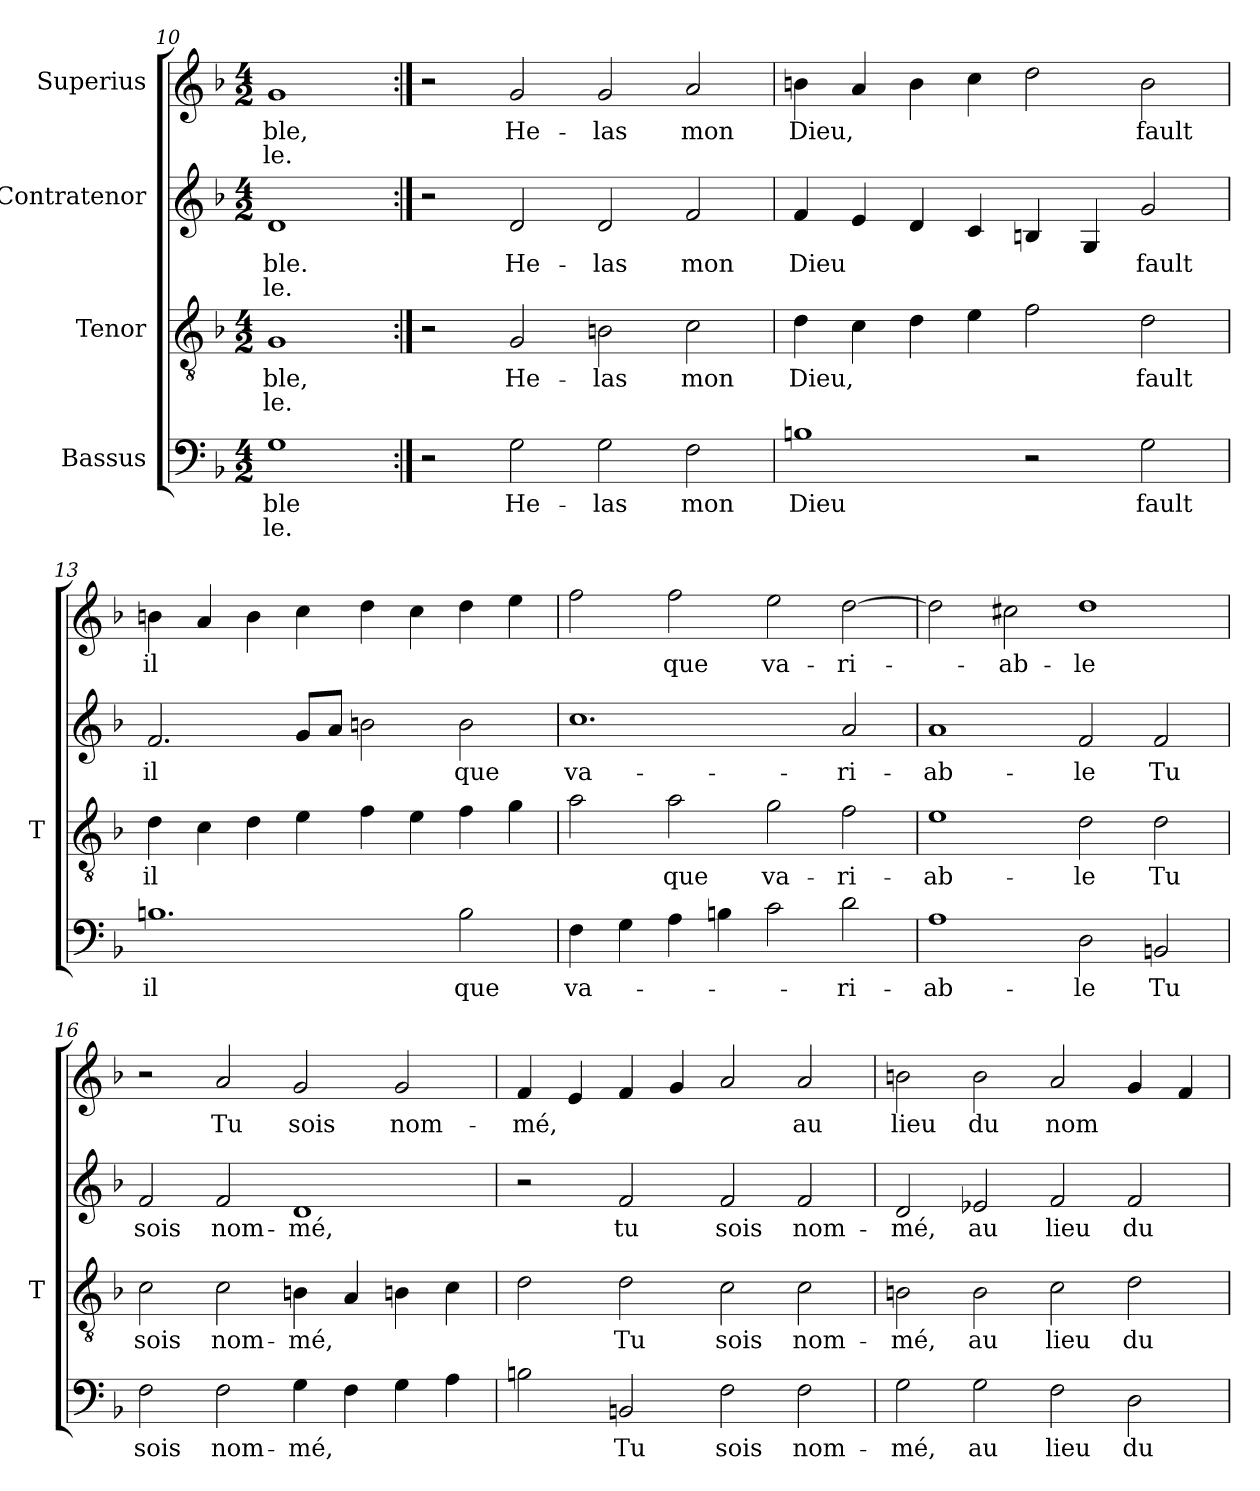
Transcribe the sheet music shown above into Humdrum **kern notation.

**kern	**text	**text	**kern	**text	**text	**kern	**text	**text	**kern	**text	**text
*part4	*part4	*part4	*part3	*part3	*part3	*part2	*part2	*part2	*part1	*part1	*part1
*staff4	*staff4	*staff4	*staff3	*staff3	*staff3	*staff2	*staff2	*staff2	*staff1	*staff1	*staff1
*I"Bassus	*	*	*I"Tenor	*	*	*I"Contratenor	*	*	*I"Superius	*	*
*	*	*	*I'T	*	*	*	*	*	*	*	*
*clefF4	*	*	*clefGv2	*	*	*clefG2	*	*	*clefG2	*	*
*k[b-]	*	*	*k[b-]	*	*	*k[b-]	*	*	*k[b-]	*	*
*M4/2	*	*	*M4/2	*	*	*M4/2	*	*	*M4/2	*	*
=10	=10	=10	=10	=10	=10	=10	=10	=10	=10	=10	=10
1G	-ble	-le.	1G	-ble,	-le.	1d	-ble.	-le.	1g	-ble,	-le.
=11:|!	=11:|!	=11:|!	=11:|!	=11:|!	=11:|!	=11:|!	=11:|!	=11:|!	=11:|!	=11:|!	=11:|!
2r	.	.	2r	.	.	2r	.	.	2r	.	.
2G	He-	.	2G	He-	.	2d	He-	.	2g	He-	.
2G	-las	.	2Bn	-las	.	2d	-las	.	2g	-las	.
2F	-mon	.	2c	-mon	.	2f	-mon	.	2a	-mon	.
=12	=12	=12	=12	=12	=12	=12	=12	=12	=12	=12	=12
1Bn	-Dieu	.	4d	-Dieu,	.	4f	-Dieu	.	4b	-Dieu,	.
.	.	.	4c	.	.	4e	.	.	4a	.	.
.	.	.	4d	.	.	4d	.	.	4b	.	.
.	.	.	4e	.	.	4c	.	.	4cc	.	.
2r	.	.	2f	.	.	4B	.	.	2dd	.	.
.	.	.	.	.	.	4G	.	.	.	.	.
2G	-fault	.	2d	-fault	.	2g	-fault	.	2b	-fault	.
=13	=13	=13	=13	=13	=13	=13	=13	=13	=13	=13	=13
1.Bn	-il	.	4d	-il	.	2.f	-il	.	4b	-il	.
.	.	.	4c	.	.	.	.	.	4a	.	.
.	.	.	4d	.	.	.	.	.	4b	.	.
.	.	.	4e	.	.	8gL	.	.	4cc	.	.
.	.	.	.	.	.	8aJ	.	.	.	.	.
.	.	.	4f	.	.	2b	.	.	4dd	.	.
.	.	.	4e	.	.	.	.	.	4cc	.	.
2B	-que	.	4f	.	.	2b	-que	.	4dd	.	.
.	.	.	4g	.	.	.	.	.	4ee	.	.
=14	=14	=14	=14	=14	=14	=14	=14	=14	=14	=14	=14
4F	va-	.	2a	.	.	1.cc	va-	.	2ff	.	.
4G	.	.	.	.	.	.	.	.	.	.	.
4A	.	.	2a	-que	.	.	.	.	2ff	-que	.
4Bn	.	.	.	.	.	.	.	.	.	.	.
2c	.	.	2g	va-	.	.	.	.	2ee	va-	.
2d	ri-	.	2f	ri-	.	2a	ri-	.	[2dd	ri-	.
=15	=15	=15	=15	=15	=15	=15	=15	=15	=15	=15	=15
1A	ab-	.	1e	ab-	.	1a	ab-	.	2dd]	.	.
.	.	.	.	.	.	.	.	.	2cc#X	ab-	.
2D	-le	.	2d	-le	.	2f	-le	.	1dd	-le	.
2BBn	-Tu	.	2d	-Tu	.	2f	-Tu	.	.	.	.
=16	=16	=16	=16	=16	=16	=16	=16	=16	=16	=16	=16
2F	-sois	.	2c	-sois	.	2f	-sois	.	2r	.	.
2F	nom-	.	2c	nom-	.	2f	nom-	.	2a	-Tu	.
4G	-mé,	.	4Bn	-mé,	.	1d	-mé,	.	2g	-sois	.
4F	.	.	4A	.	.	.	.	.	.	.	.
4G	.	.	4Bn	.	.	.	.	.	2g	nom-	.
4A	.	.	4c	.	.	.	.	.	.	.	.
=17	=17	=17	=17	=17	=17	=17	=17	=17	=17	=17	=17
2Bn	.	.	2d	.	.	2r	.	.	4f	-mé,	.
.	.	.	.	.	.	.	.	.	4e	.	.
2BBn	-Tu	.	2d	-Tu	.	2f	-tu	.	4f	.	.
.	.	.	.	.	.	.	.	.	4g	.	.
2F	-sois	.	2c	-sois	.	2f	-sois	.	2a	.	.
2F	nom-	.	2c	nom-	.	2f	nom-	.	2a	-au	.
=18	=18	=18	=18	=18	=18	=18	=18	=18	=18	=18	=18
2G	-mé,	.	2Bn	-mé,	.	2d	-mé,	.	2b	-lieu	.
2G	-au	.	2B	-au	.	2e-X	-au	.	2b	-du	.
2F	-lieu	.	2c	-lieu	.	2f	-lieu	.	2a	-nom	.
2D	-du	.	2d	-du	.	2f	-du	.	4g	.	.
.	.	.	.	.	.	.	.	.	4f	.	.
=	=	=	=	=	=	=	=	=	=	=	=
*-	*-	*-	*-	*-	*-	*-	*-	*-	*-	*-	*-
